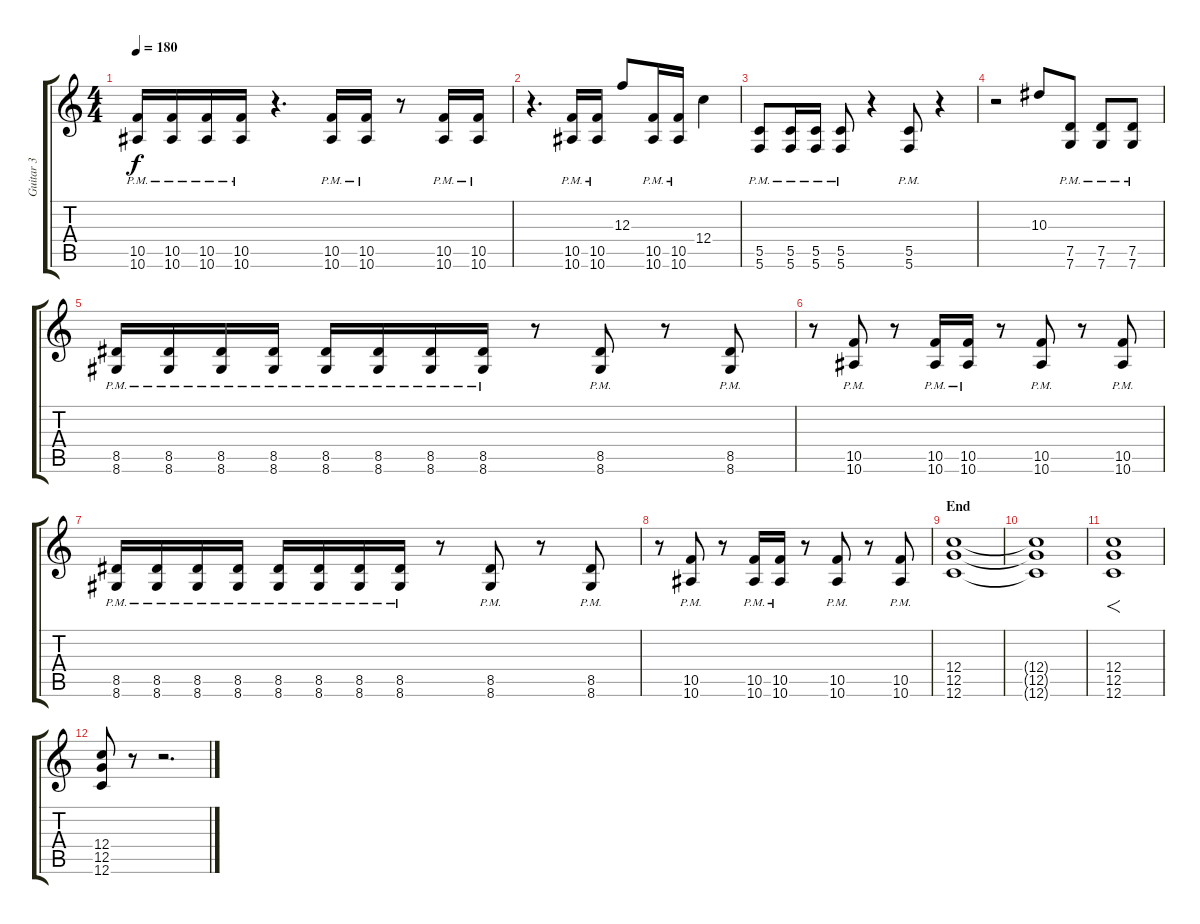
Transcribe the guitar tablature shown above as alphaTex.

\track ("Guitar 3" "Guitar 3") {instrument distortionguitar}
\staff {score tabs}
\tuning (D4 A3 F3 C3 G2 C2) {hide}
\ts (4 4)
\tempo 180
\clef g2
\ks c
(10.5{pm} 10.6{pm}).16{dy f} (10.5{pm} 10.6{pm}).16 (10.5{pm} 10.6{pm}).16 (10.5{pm} 10.6{pm}).16 r.4{d} (10.5{pm} 10.6{pm}).16 (10.5{pm} 10.6{pm}).16 r.8 (10.5{pm} 10.6{pm}).16 (10.5{pm} 10.6{pm}).16 |
r.4{d} (10.5{pm} 10.6{pm}).16 (10.5{pm} 10.6{pm}).16 12.3.8 (10.5{pm} 10.6{pm}).16 (10.5{pm} 10.6{pm}).16 12.4.4 |
(5.5{pm} 5.6{pm}).8 (5.5{pm} 5.6{pm}).16 (5.5{pm} 5.6{pm}).16 (5.5{pm} 5.6{pm}).8 r.4 (5.5{pm} 5.6{pm}).8 r.4 |
r.2 10.3.8 (7.5{pm} 7.6{pm}).8 (7.5{pm} 7.6{pm}).8 (7.5{pm} 7.6{pm}).8 |
(8.5{pm} 8.6{pm}).16 (8.5{pm} 8.6{pm}).16 (8.5{pm} 8.6{pm}).16 (8.5{pm} 8.6{pm}).16 (8.5{pm} 8.6{pm}).16 (8.5{pm} 8.6{pm}).16 (8.5{pm} 8.6{pm}).16 (8.5{pm} 8.6{pm}).16 r.8 (8.5{pm} 8.6{pm}).8 r.8 (8.5{pm} 8.6{pm}).8 |
r.8 (10.5{pm} 10.6{pm}).8 r.8 (10.5{pm} 10.6{pm}).16 (10.5{pm} 10.6{pm}).16 r.8 (10.5{pm} 10.6{pm}).8 r.8 (10.5{pm} 10.6{pm}).8 |
(8.5{pm} 8.6{pm}).16 (8.5{pm} 8.6{pm}).16 (8.5{pm} 8.6{pm}).16 (8.5{pm} 8.6{pm}).16 (8.5{pm} 8.6{pm}).16 (8.5{pm} 8.6{pm}).16 (8.5{pm} 8.6{pm}).16 (8.5{pm} 8.6{pm}).16 r.8 (8.5{pm} 8.6{pm}).8 r.8 (8.5{pm} 8.6{pm}).8 |
r.8 (10.5{pm} 10.6{pm}).8 r.8 (10.5{pm} 10.6{pm}).16 (10.5{pm} 10.6{pm}).16 r.8 (10.5{pm} 10.6{pm}).8 r.8 (10.5{pm} 10.6{pm}).8 |
\section ("" "End")
(12.4 12.5 12.6).1{volume 0} |
(12.4{t} 12.5{t} 12.6{t}).1 |
(12.4 12.5 12.6).1{f volume 13} |
(12.4 12.5 12.6).8 r.8 r.2{d}
